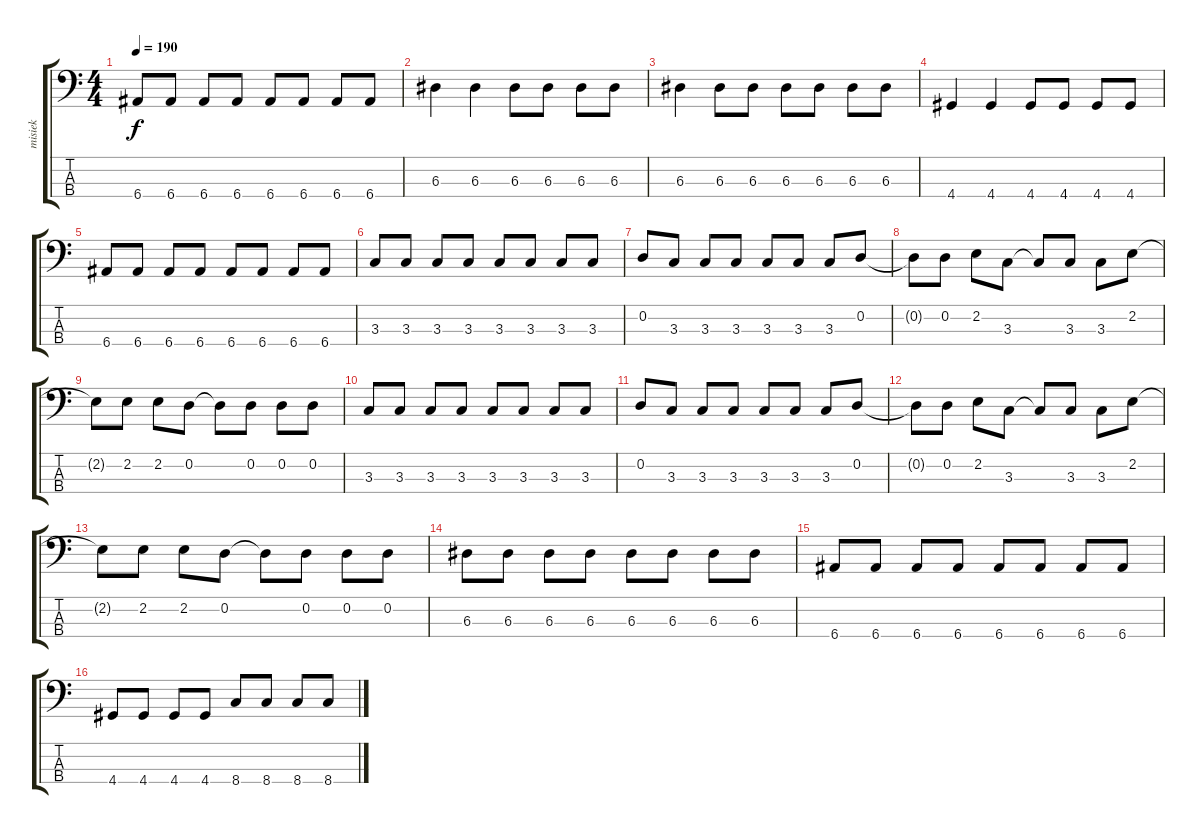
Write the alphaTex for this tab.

\track ("misiek" "misiek") {instrument electricbasspick}
\staff {score tabs}
\tuning (G2 D2 A1 E1) {hide}
\ts (4 4)
\tempo 190
\clef f4
\ks c
6.4.8{dy f} 6.4.8 6.4.8 6.4.8 6.4.8 6.4.8 6.4.8 6.4.8 |
6.3.4 6.3.4 6.3.8 6.3.8 6.3.8 6.3.8 |
6.3.4 6.3.8 6.3.8 6.3.8 6.3.8 6.3.8 6.3.8 |
4.4.4 4.4.4 4.4.8 4.4.8 4.4.8 4.4.8 |
6.4.8 6.4.8 6.4.8 6.4.8 6.4.8 6.4.8 6.4.8 6.4.8 |
3.3.8 3.3.8 3.3.8 3.3.8 3.3.8 3.3.8 3.3.8 3.3.8 |
0.2.8 3.3.8 3.3.8 3.3.8 3.3.8 3.3.8 3.3.8 0.2.8 |
0.2{t}.8 0.2.8 2.2.8 3.3.8 3.3{t}.8 3.3.8 3.3.8 2.2.8 |
2.2{t}.8 2.2.8 2.2.8 0.2.8 0.2{t}.8 0.2.8 0.2.8 0.2.8 |
3.3.8 3.3.8 3.3.8 3.3.8 3.3.8 3.3.8 3.3.8 3.3.8 |
0.2.8 3.3.8 3.3.8 3.3.8 3.3.8 3.3.8 3.3.8 0.2.8 |
0.2{t}.8 0.2.8 2.2.8 3.3.8 3.3{t}.8 3.3.8 3.3.8 2.2.8 |
2.2{t}.8 2.2.8 2.2.8 0.2.8 0.2{t}.8 0.2.8 0.2.8 0.2.8 |
6.3.8 6.3.8 6.3.8 6.3.8 6.3.8 6.3.8 6.3.8 6.3.8 |
6.4.8 6.4.8 6.4.8 6.4.8 6.4.8 6.4.8 6.4.8 6.4.8 |
4.4.8 4.4.8 4.4.8 4.4.8 8.4.8 8.4.8 8.4.8 8.4.8
